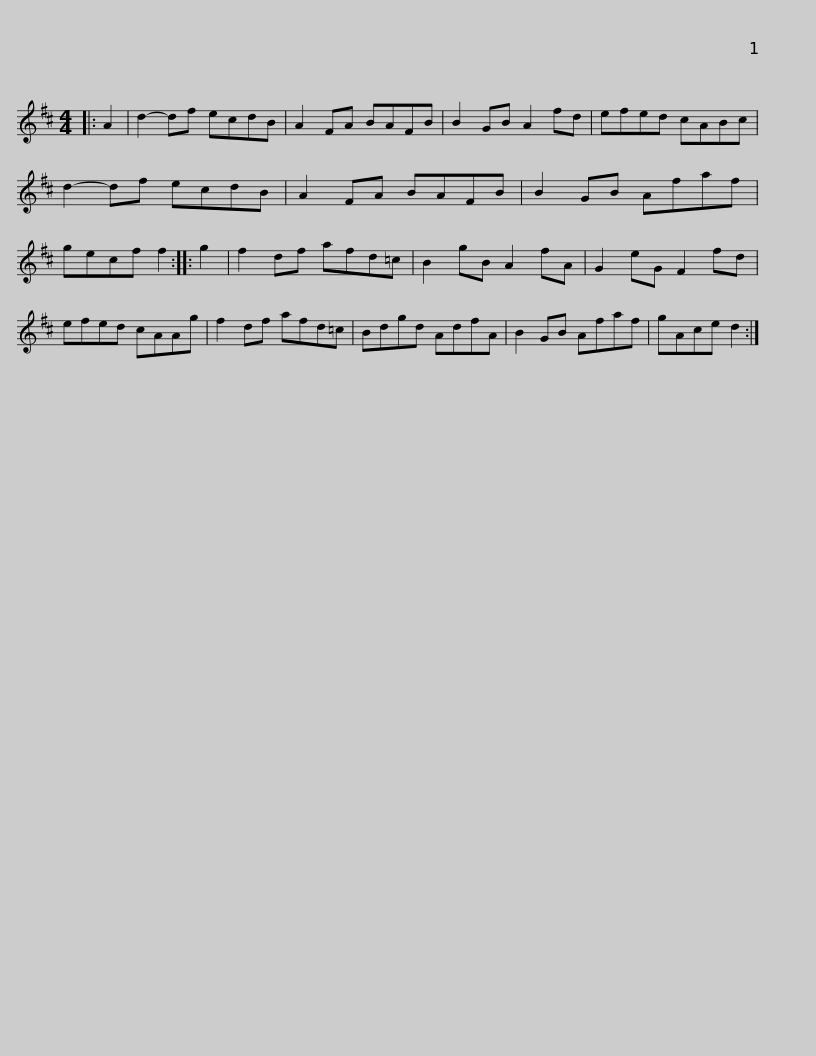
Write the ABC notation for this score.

X:1
L:1/8
M:4/4
I:linebreak $
K:D
V:1 treble
V:1
|: A2 | d2- df ecdB | A2 FA BAFB | B2 GB A2 fd | efed cABc | %5
 d2- df ecdB |$ A2 FA BAFB | B2 GB Afaf | gecf f2 :: g2 | %10
 f2 df afd=c | B2 gB A2 fA | G2 eG F2 fd |$ efed cAAg | f2 df afd=c | %15
 Bdgd AdfA | B2 GB Afaf | gAce d2 :| %18
